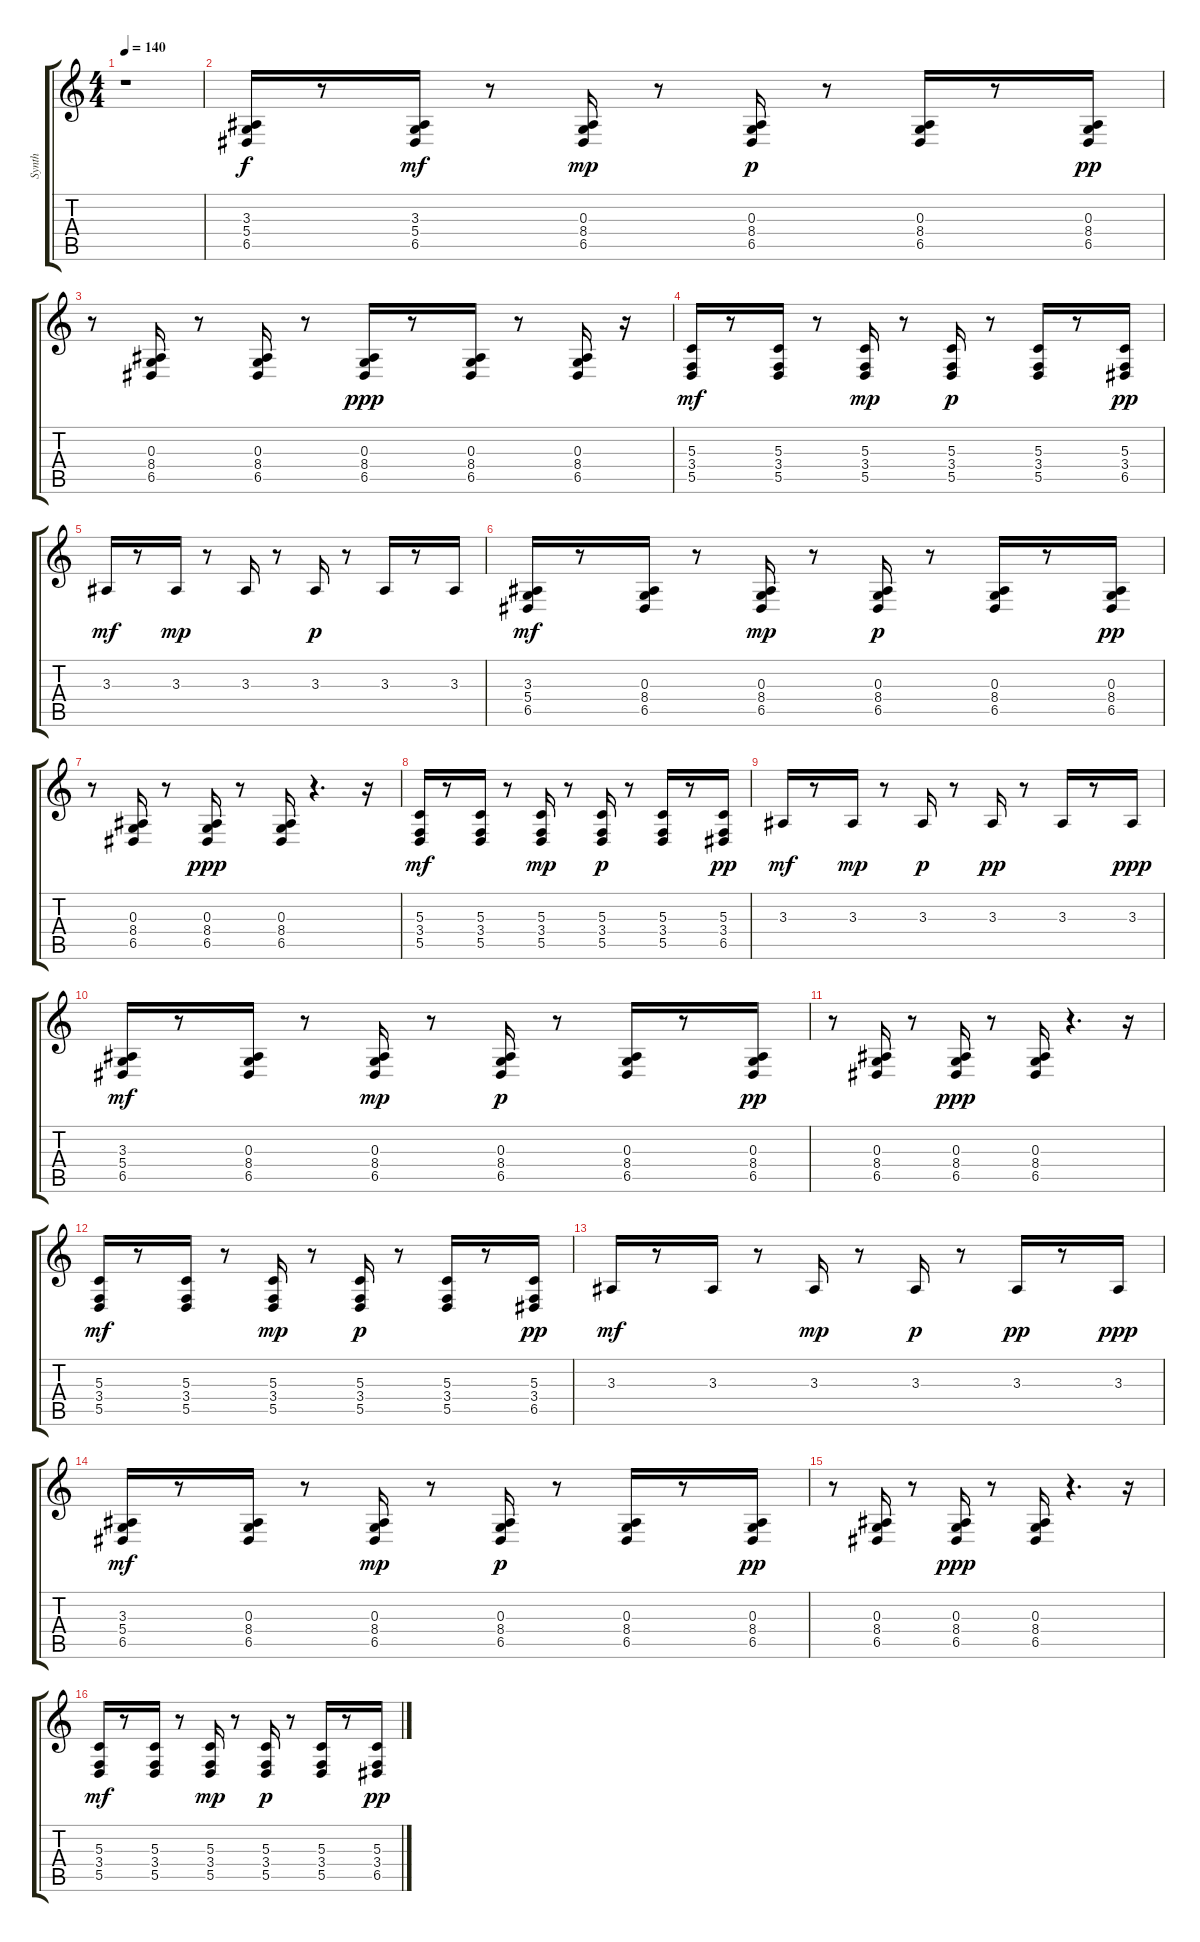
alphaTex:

\track ("Synth" "Synth") {instrument pad3polysynth}
\staff {score tabs}
\tuning (E4 B3 G3 D3 A2 E2) {hide}
\ts (4 4)
\tempo 140
\clef g2
\ks c
r.1{dy f instrument pad3polysynth} |
(3.3 5.4 6.5).16 r.8 (3.3 5.4 6.5).16{dy mf} r.8 (0.3 8.4 6.5).16{dy mp} r.8 (0.3 8.4 6.5).16{dy p} r.8 (0.3 8.4 6.5).16 r.8 (0.3 8.4 6.5).16{dy pp} |
r.8 (0.3 8.4 6.5).16 r.8 (0.3 8.4 6.5).16 r.8 (0.3 8.4 6.5).16{dy ppp} r.8 (0.3 8.4 6.5).16 r.8 (0.3 8.4 6.5).16 r.16 |
(5.3 3.4 5.5).16{dy mf} r.8 (5.3 3.4 5.5).16 r.8 (5.3 3.4 5.5).16{dy mp} r.8 (5.3 3.4 5.5).16{dy p} r.8 (5.3 3.4 5.5).16 r.8 (5.3 3.4 6.5).16{dy pp} |
3.3.16{dy mf} r.8 3.3.16{dy mp} r.8 3.3.16 r.8 3.3.16{dy p} r.8 3.3.16 r.8 3.3.16 |
(3.3 5.4 6.5).16{dy mf} r.8 (0.3 8.4 6.5).16 r.8 (0.3 8.4 6.5).16{dy mp} r.8 (0.3 8.4 6.5).16{dy p} r.8 (0.3 8.4 6.5).16 r.8 (0.3 8.4 6.5).16{dy pp} |
r.8 (0.3 8.4 6.5).16 r.8 (0.3 8.4 6.5).16{dy ppp} r.8 (0.3 8.4 6.5).16 r.4{d} r.16 |
(5.3 3.4 5.5).16{dy mf} r.8 (5.3 3.4 5.5).16 r.8 (5.3 3.4 5.5).16{dy mp} r.8 (5.3 3.4 5.5).16{dy p} r.8 (5.3 3.4 5.5).16 r.8 (5.3 3.4 6.5).16{dy pp} |
3.3.16{dy mf} r.8 3.3.16{dy mp} r.8 3.3.16{dy p} r.8 3.3.16{dy pp} r.8 3.3.16 r.8 3.3.16{dy ppp} |
(3.3 5.4 6.5).16{dy mf} r.8 (0.3 8.4 6.5).16 r.8 (0.3 8.4 6.5).16{dy mp} r.8 (0.3 8.4 6.5).16{dy p} r.8 (0.3 8.4 6.5).16 r.8 (0.3 8.4 6.5).16{dy pp} |
r.8 (0.3 8.4 6.5).16 r.8 (0.3 8.4 6.5).16{dy ppp} r.8 (0.3 8.4 6.5).16 r.4{d} r.16 |
(5.3 3.4 5.5).16{dy mf} r.8 (5.3 3.4 5.5).16 r.8 (5.3 3.4 5.5).16{dy mp} r.8 (5.3 3.4 5.5).16{dy p} r.8 (5.3 3.4 5.5).16 r.8 (5.3 3.4 6.5).16{dy pp} |
3.3.16{dy mf} r.8 3.3.16 r.8 3.3.16{dy mp} r.8 3.3.16{dy p} r.8 3.3.16{dy pp} r.8 3.3.16{dy ppp} |
(3.3 5.4 6.5).16{dy mf} r.8 (0.3 8.4 6.5).16 r.8 (0.3 8.4 6.5).16{dy mp} r.8 (0.3 8.4 6.5).16{dy p} r.8 (0.3 8.4 6.5).16 r.8 (0.3 8.4 6.5).16{dy pp} |
r.8 (0.3 8.4 6.5).16 r.8 (0.3 8.4 6.5).16{dy ppp} r.8 (0.3 8.4 6.5).16 r.4{d} r.16 |
(5.3 3.4 5.5).16{dy mf} r.8 (5.3 3.4 5.5).16 r.8 (5.3 3.4 5.5).16{dy mp} r.8 (5.3 3.4 5.5).16{dy p} r.8 (5.3 3.4 5.5).16 r.8 (5.3 3.4 6.5).16{dy pp}
